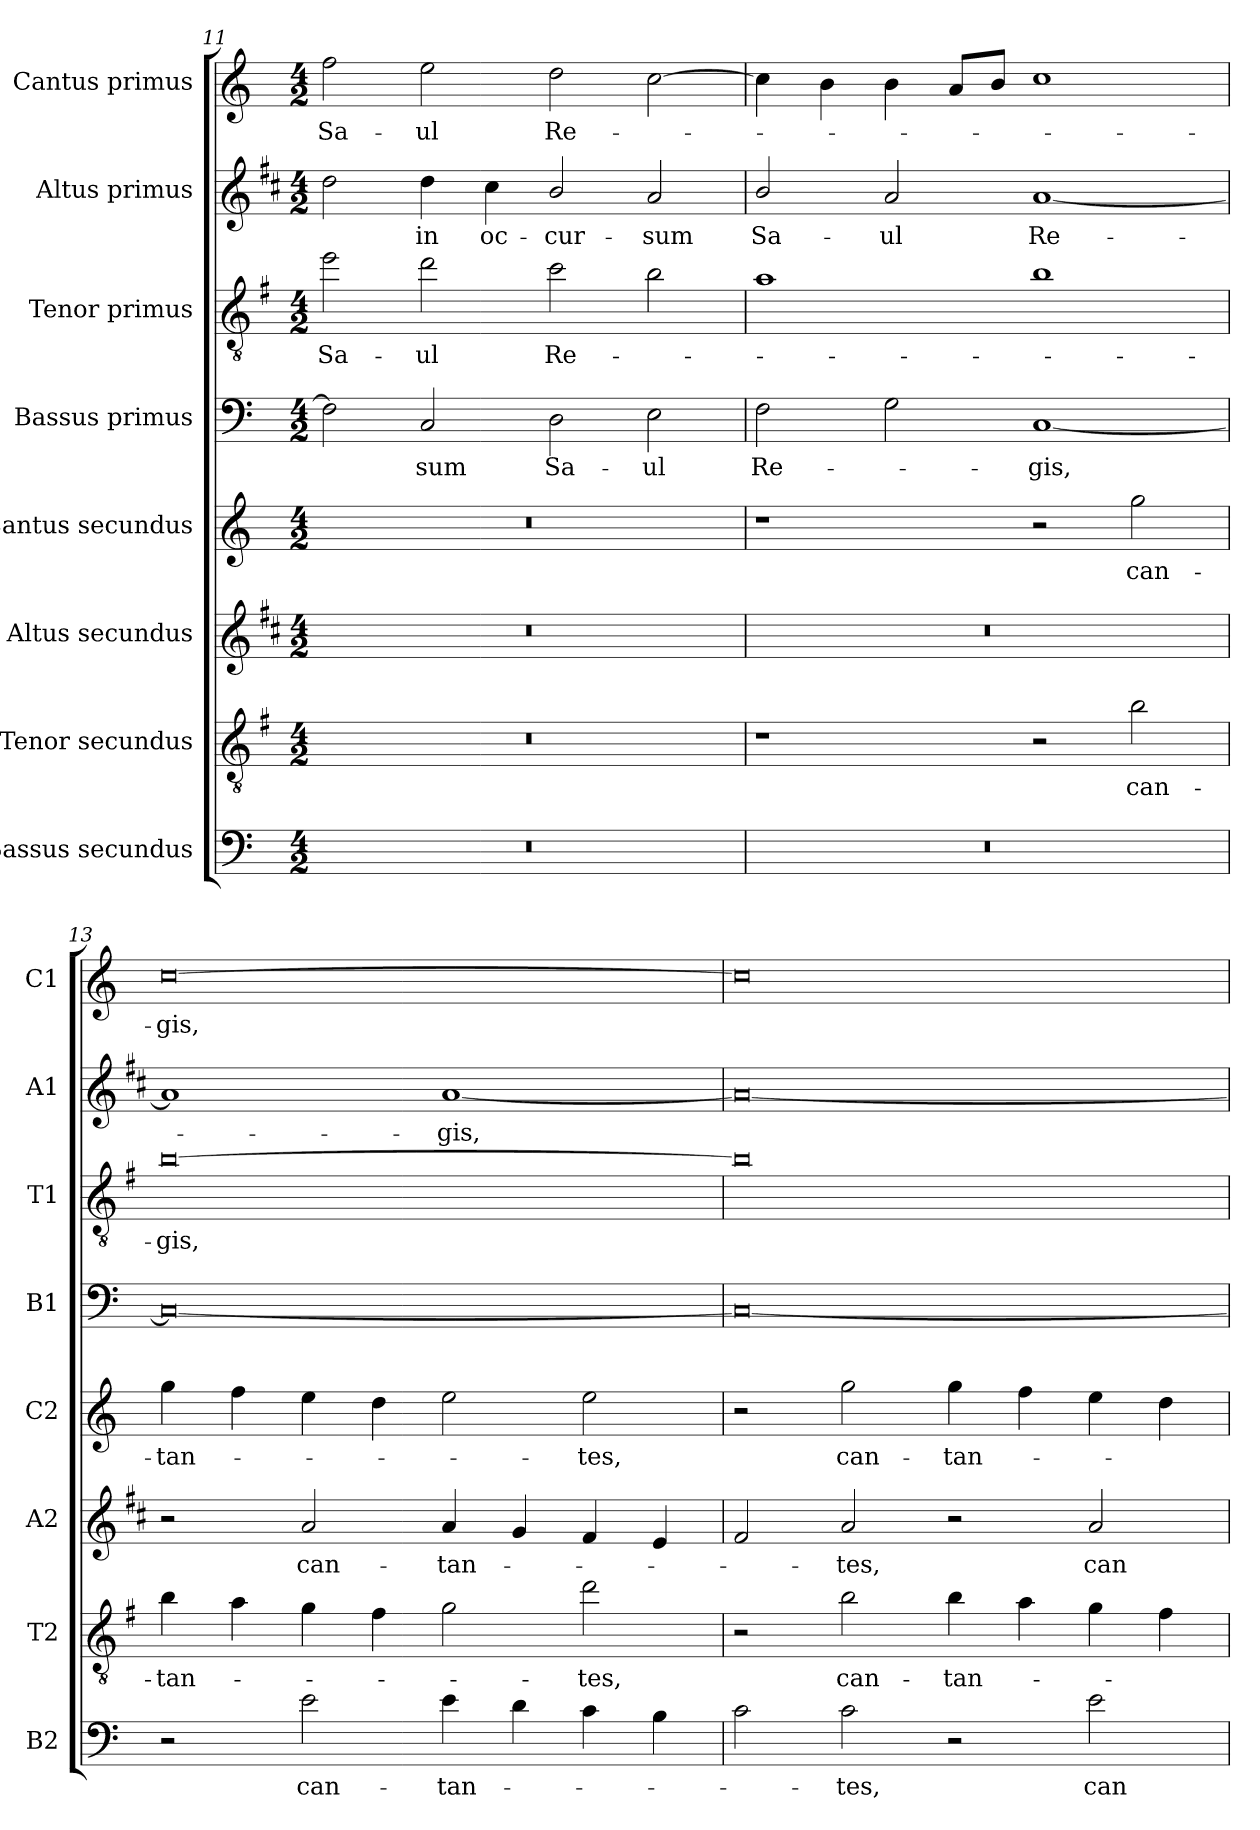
**kern	**text	**kern	**text	**kern	**text	**kern	**text	**kern	**text	**kern	**text	**kern	**text	**kern	**text
*part8	*part8	*part7	*part7	*part6	*part6	*part5	*part5	*part4	*part4	*part3	*part3	*part2	*part2	*part1	*part1
*staff8	*staff8	*staff7	*staff7	*staff6	*staff6	*staff5	*staff5	*staff4	*staff4	*staff3	*staff3	*staff2	*staff2	*staff1	*staff1
*I"Bassus secundus	*	*I"Tenor secundus	*	*I"Altus secundus	*	*I"Cantus secundus	*	*I"Bassus primus	*	*I"Tenor primus	*	*I"Altus primus	*	*I"Cantus primus	*
*I'B2	*	*I'T2	*	*I'A2	*	*I'C2	*	*I'B1	*	*I'T1	*	*I'A1	*	*I'C1	*
*clefF4	*	*clefGv2	*	*clefG2	*	*clefG2	*	*clefF4	*	*clefGv2	*	*clefG2	*	*clefG2	*
*	*	*ITrd4c7	*	*ITrd1c2	*	*	*	*	*	*ITrd4c7	*	*ITrd1c2	*	*	*
*k[]	*	*k[]	*	*k[]	*	*k[]	*	*k[]	*	*k[]	*	*k[]	*	*k[]	*
*C:	*	*C:	*	*C:	*	*C:	*	*C:	*	*C:	*	*C:	*	*C:	*
*M4/2	*	*M4/2	*	*M4/2	*	*M4/2	*	*M4/2	*	*M4/2	*	*M4/2	*	*M4/2	*
=11	=11	=11	=11	=11	=11	=11	=11	=11	=11	=11	=11	=11	=11	=11	=11
!	!	!	!	!	!	!	!	!	!	!	!LO:LY:b	!	!	!	!LO:LY:b
0r	.	0r	.	0r	.	0r	.	2F\]	.	2a\	Sa-	2cc\	.	2ff\	Sa-
!	!	!	!	!	!	!	!	!	!LO:LY:b	!	!LO:LY:b	!	!LO:LY:b	!	!LO:LY:b
.	.	.	.	.	.	.	.	2C/	-sum	2g\	-ul	4cc\	in	2ee\	-ul
!	!	!	!	!	!	!	!	!	!	!	!	!	!LO:LY:b	!	!
.	.	.	.	.	.	.	.	.	.	.	.	4b\	oc-	.	.
!	!	!	!	!	!	!	!	!	!LO:LY:b	!	!LO:LY:b	!	!LO:LY:b	!	!LO:LY:b
.	.	.	.	.	.	.	.	2D\	Sa-	2f\	Re-	2a/	-cur-	2dd\	Re-
!	!	!	!	!	!	!	!	!	!LO:LY:b	!	!	!	!LO:LY:b	!	!
.	.	.	.	.	.	.	.	2E\	-ul	2e\	.	2g/	-sum	[2cc\	.
!!LO:LB:g=z
=12	=12	=12	=12	=12	=12	=12	=12	=12	=12	=12	=12	=12	=12	=12	=12
!	!	!	!	!	!	!	!	!	!LO:LY:b	!	!	!	!LO:LY:b	!	!
0r	.	1r	.	0r	.	1r	.	2F\	Re-	1d	.	2a/	Sa-	4cc\]	.
.	.	.	.	.	.	.	.	.	.	.	.	.	.	4b\	.
!	!	!	!	!	!	!	!	!	!	!	!	!	!LO:LY:b	!	!
.	.	.	.	.	.	.	.	2G\	.	.	.	2g/	-ul	4b\	.
.	.	.	.	.	.	.	.	.	.	.	.	.	.	8a/L	.
.	.	.	.	.	.	.	.	.	.	.	.	.	.	8b/J	.
!	!	!	!	!	!	!	!	!	!LO:LY:b	!	!	!	!LO:LY:b	!	!
.	.	2r	.	.	.	2r	.	[1C	-gis,	1e	.	[1g	Re-	1cc	.
!	!	!	!LO:LY:b	!	!	!	!LO:LY:b	!	!	!	!	!	!	!	!
.	.	2e\	can-	.	.	2gg\	can-	.	.	.	.	.	.	.	.
=13	=13	=13	=13	=13	=13	=13	=13	=13	=13	=13	=13	=13	=13	=13	=13
!	!	!	!LO:LY:b	!	!	!	!LO:LY:b	!	!	!	!LO:LY:b	!	!	!	!LO:LY:b
2r	.	4e\	-tan-	2r	.	4gg\	-tan-	0C_	.	[0e	-gis,	1g]	.	[0cc	-gis,
.	.	4d\	.	.	.	4ff\	.	.	.	.	.	.	.	.	.
!	!LO:LY:b	!	!	!	!LO:LY:b	!	!	!	!	!	!	!	!	!	!
2e\	can-	4c\	.	2g/	can-	4ee\	.	.	.	.	.	.	.	.	.
.	.	4B\	.	.	.	4dd\	.	.	.	.	.	.	.	.	.
!	!LO:LY:b	!	!	!	!LO:LY:b	!	!	!	!	!	!	!	!LO:LY:b	!	!
4e\	-tan-	2c\	.	4g/	-tan-	2ee\	.	.	.	.	.	[1g	-gis,	.	.
4d\	.	.	.	4f/	.	.	.	.	.	.	.	.	.	.	.
!	!	!	!LO:LY:b	!	!	!	!LO:LY:b	!	!	!	!	!	!	!	!
4c\	.	2g\	-tes,	4e/	.	2ee\	-tes,	.	.	.	.	.	.	.	.
4B\	.	.	.	4d/	.	.	.	.	.	.	.	.	.	.	.
=14	=14	=14	=14	=14	=14	=14	=14	=14	=14	=14	=14	=14	=14	=14	=14
2c\	.	2r	.	2e/	.	2r	.	0C_	.	0e]	.	0g_	.	0cc]	.
!	!LO:LY:b	!	!LO:LY:b	!	!LO:LY:b	!	!LO:LY:b	!	!	!	!	!	!	!	!
2c\	-tes,	2e\	can-	2g/	-tes,	2gg\	can-	.	.	.	.	.	.	.	.
!	!	!	!LO:LY:b	!	!	!	!LO:LY:b	!	!	!	!	!	!	!	!
2r	.	4e\	-tan-	2r	.	4gg\	-tan-	.	.	.	.	.	.	.	.
.	.	4d\	.	.	.	4ff\	.	.	.	.	.	.	.	.	.
!	!LO:LY:b	!	!	!	!LO:LY:b	!	!	!	!	!	!	!	!	!	!
2e\	can-	4c\	.	2g/	can-	4ee\	.	.	.	.	.	.	.	.	.
.	.	4B\	.	.	.	4dd\	.	.	.	.	.	.	.	.	.
=	=	=	=	=	=	=	=	=	=	=	=	=	=	=	=
*-	*-	*-	*-	*-	*-	*-	*-	*-	*-	*-	*-	*-	*-	*-	*-
